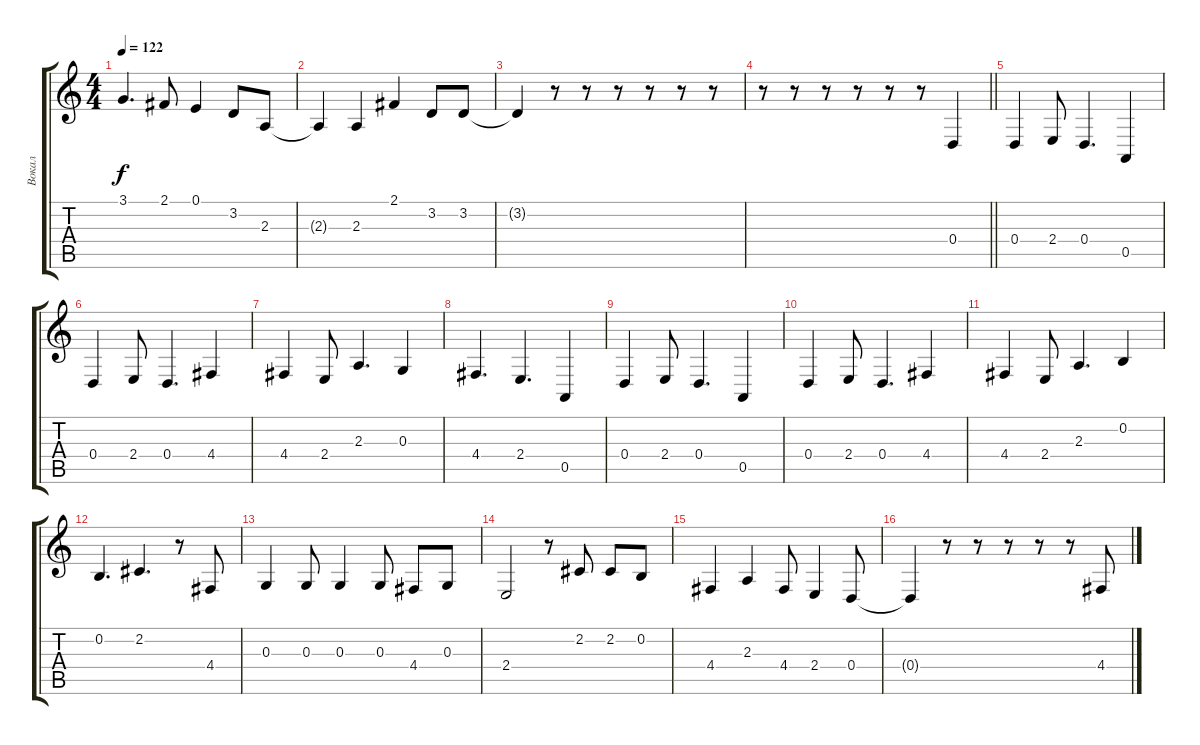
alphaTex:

\track ("Вокал" "Вокал") {instrument flute}
\staff {score tabs}
\tuning (E4 B3 G3 D3 A2 E2) {hide}
\ts (4 4)
\tempo 122
\clef g2
\ks c
3.1.4{d dy f} 2.1.8 0.1.4 3.2.8 2.3.8 |
2.3{t}.4 2.3.4 2.1.4 3.2.8 3.2.8 |
3.2{t}.4 r.8 r.8 r.8 r.8 r.8 r.8 |
\barLineRight lightlight
r.8 r.8 r.8 r.8 r.8 r.8 0.4.4{instrument oboe} |
\section ("" "")
0.4.4 2.4.8 0.4.4{d} 0.5.4 |
0.4.4 2.4.8 0.4.4{d} 4.4.4 |
4.4.4 2.4.8 2.3.4{d} 0.3.4 |
4.4.4{d} 2.4.4{d} 0.5.4 |
0.4.4 2.4.8 0.4.4{d} 0.5.4 |
0.4.4 2.4.8 0.4.4{d} 4.4.4 |
4.4.4 2.4.8 2.3.4{d} 0.2.4 |
0.2.4{d} 2.2.4{d} r.8 4.4.8 |
0.3.4 0.3.8 0.3.4 0.3.8 4.4.8 0.3.8 |
2.4.2 r.8 2.2.8 2.2.8 0.2.8 |
4.4.4 2.3.4 4.4.8 2.4.4 0.4.8 |
0.4{t}.4 r.8 r.8 r.8 r.8 r.8 4.4.8
